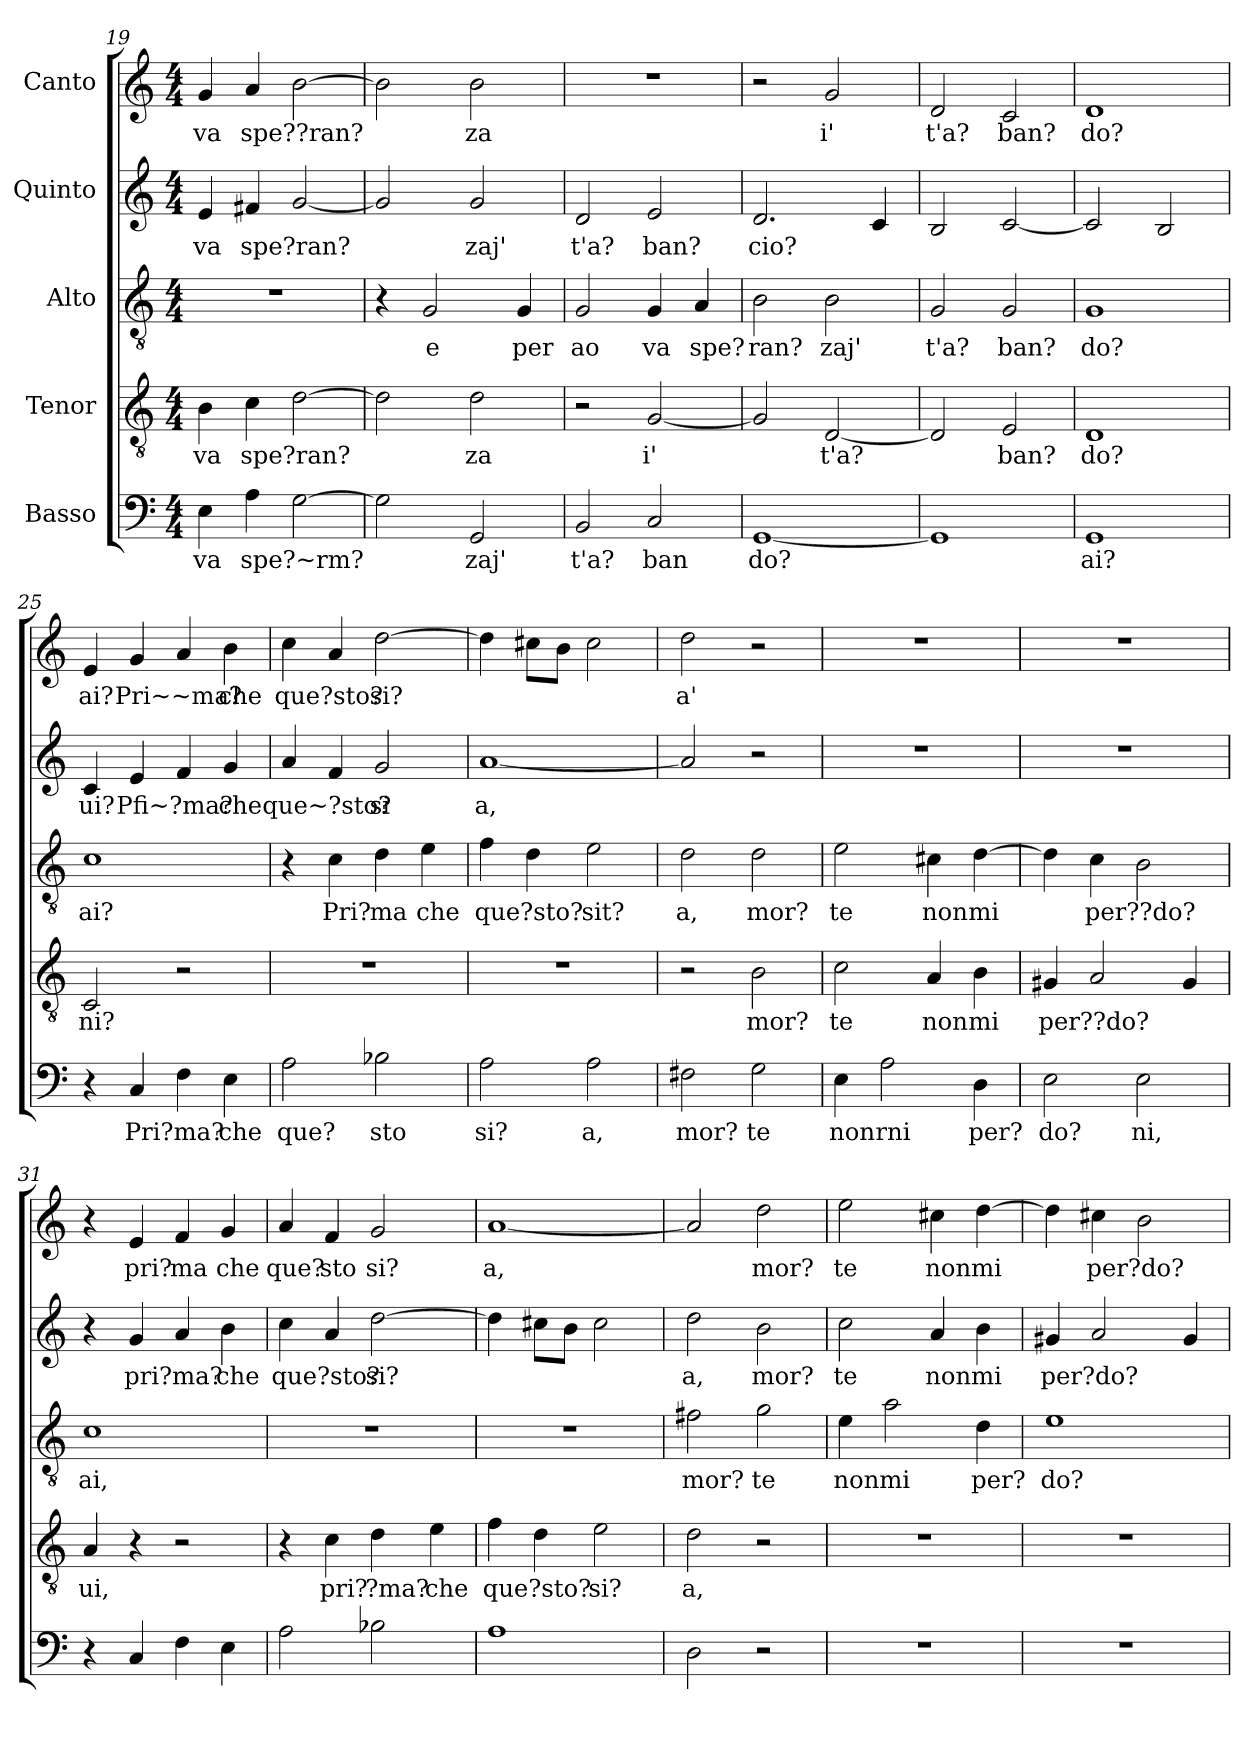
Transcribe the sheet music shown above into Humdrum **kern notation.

**kern	**text	**kern	**text	**kern	**text	**kern	**text	**kern	**text
*part5	*part5	*part4	*part4	*part3	*part3	*part2	*part2	*part1	*part1
*staff5	*staff5	*staff4	*staff4	*staff3	*staff3	*staff2	*staff2	*staff1	*staff1
*I"Basso	*	*I"Tenor	*	*I"Alto	*	*I"Quinto	*	*I"Canto	*
*clefF4	*	*clefGv2	*	*clefGv2	*	*clefG2	*	*clefG2	*
*k[]	*	*k[]	*	*k[]	*	*k[]	*	*k[]	*
*M4/4	*	*M4/4	*	*M4/4	*	*M4/4	*	*M4/4	*
=19	=19	=19	=19	=19	=19	=19	=19	=19	=19
!	!LO:LY:b	!	!LO:LY:b	!	!	!	!LO:LY:b	!	!LO:LY:b
4E\	va	4B\	va	1r	.	4e/	va	4g/	va
!	!LO:LY:b	!	!LO:LY:b	!	!	!	!LO:LY:b	!	!LO:LY:b
4A\	spe?~rm?	4c\	spe?ran?	.	.	4f#X/	spe?ran?	4a/	spe??ran?
[2G\	.	[2d\	.	.	.	[2g/	.	[2b\	.
=20	=20	=20	=20	=20	=20	=20	=20	=20	=20
2G\]	.	2d\]	.	4r	.	2g/]	.	2b\]	.
!	!	!	!	!	!LO:LY:b	!	!	!	!
.	.	.	.	2G/	e	.	.	.	.
!	!LO:LY:b	!	!LO:LY:b	!	!	!	!LO:LY:b	!	!LO:LY:b
2GG/	zaj'	2d\	za	.	.	2g/	zaj'	2b\	za
!	!	!	!	!	!LO:LY:b	!	!	!	!
.	.	.	.	4G/	per	.	.	.	.
=21	=21	=21	=21	=21	=21	=21	=21	=21	=21
!	!LO:LY:b	!	!	!	!LO:LY:b	!	!LO:LY:b	!	!
2BB/	t'a?	2r	.	2G/	ao	2d/	t'a?	1r	.
!	!LO:LY:b	!	!LO:LY:b	!	!LO:LY:b	!	!LO:LY:b	!	!
2C/	ban	[2G/	i'	4G/	va	2e/	ban?	.	.
!	!	!	!	!	!LO:LY:b	!	!	!	!
.	.	.	.	4A/	spe?	.	.	.	.
=22	=22	=22	=22	=22	=22	=22	=22	=22	=22
!	!LO:LY:b	!	!	!	!LO:LY:b	!	!LO:LY:b	!	!
[1GG	do?	2G/]	.	2B\	ran?	2.d/	cio?	2r	.
!	!	!	!LO:LY:b	!	!LO:LY:b	!	!	!	!LO:LY:b
.	.	[2D/	t'a?	2B\	zaj'	.	.	2g/	i'
.	.	.	.	.	.	4c/	.	.	.
=23	=23	=23	=23	=23	=23	=23	=23	=23	=23
!	!	!	!	!	!LO:LY:b	!	!	!	!LO:LY:b
1GG]	.	2D/]	.	2G/	t'a?	2B/	.	2d/	t'a?
!	!	!	!LO:LY:b	!	!LO:LY:b	!	!	!	!LO:LY:b
.	.	2E/	ban?	2G/	ban?	[2c/	.	2c/	ban?
=24	=24	=24	=24	=24	=24	=24	=24	=24	=24
!	!LO:LY:b	!	!LO:LY:b	!	!LO:LY:b	!	!	!	!LO:LY:b
1GG	ai?	1D	do?	1G	do?	2c/]	.	1d	do?
.	.	.	.	.	.	2B/	.	.	.
=25	=25	=25	=25	=25	=25	=25	=25	=25	=25
!	!	!	!LO:LY:b	!	!LO:LY:b	!	!LO:LY:b	!	!LO:LY:b
4r	.	2C/	ni?	1c	ai?	4c/	ui?	4e/	ai?
!	!LO:LY:b	!	!	!	!	!	!LO:LY:b	!	!LO:LY:b
4C/	Pri?ma?	.	.	.	.	4e/	Pfi~?ma?	4g/	Pri~~ma?
4F\	.	2r	.	.	.	4f/	.	4a/	.
!	!LO:LY:b	!	!	!	!	!	!LO:LY:b	!	!LO:LY:b
4E\	che	.	.	.	.	4g/	che	4b\	che
=26	=26	=26	=26	=26	=26	=26	=26	=26	=26
!	!LO:LY:b	!	!	!	!	!	!LO:LY:b	!	!LO:LY:b
2A\	que?	1r	.	4r	.	4a/	que~?sto?	4cc\	que?sto?
!	!	!	!	!	!LO:LY:b	!	!	!	!
.	.	.	.	4c\	Pri?	4f/	.	4a/	.
!	!LO:LY:b	!	!	!	!LO:LY:b	!	!LO:LY:b	!	!LO:LY:b
2B-X\	sto	.	.	4d\	ma	2g/	si	[2dd\	si?
!	!	!	!	!	!LO:LY:b	!	!	!	!
.	.	.	.	4e\	che	.	.	.	.
=27	=27	=27	=27	=27	=27	=27	=27	=27	=27
!	!LO:LY:b	!	!	!	!LO:LY:b	!	!LO:LY:b	!	!
2A\	si?	1r	.	4f\	que?sto?	[1a	a,	4dd\]	.
.	.	.	.	4d\	.	.	.	8cc#X\L	.
.	.	.	.	.	.	.	.	8b\J	.
!	!LO:LY:b	!	!	!	!LO:LY:b	!	!	!	!
2A\	a,	.	.	2e\	sit?	.	.	2cc#\	.
=28	=28	=28	=28	=28	=28	=28	=28	=28	=28
!	!LO:LY:b	!	!	!	!LO:LY:b	!	!	!	!LO:LY:b
2F#X\	mor?	2r	.	2d\	a,	2a/]	.	2dd\	a'
!	!LO:LY:b	!	!LO:LY:b	!	!LO:LY:b	!	!	!	!
2G\	te	2B\	mor?	2d\	mor?	2r	.	2r	.
=29	=29	=29	=29	=29	=29	=29	=29	=29	=29
!	!LO:LY:b	!	!LO:LY:b	!	!LO:LY:b	!	!	!	!
4E\	non	2c\	te	2e\	te	1r	.	1r	.
!	!LO:LY:b	!	!	!	!	!	!	!	!
2A\	rni	.	.	.	.	.	.	.	.
!	!	!	!LO:LY:b	!	!LO:LY:b	!	!	!	!
.	.	4A/	non	4c#X\	non	.	.	.	.
!	!LO:LY:b	!	!LO:LY:b	!	!LO:LY:b	!	!	!	!
4D\	per?	4B\	mi	[4d\	mi	.	.	.	.
=30	=30	=30	=30	=30	=30	=30	=30	=30	=30
!	!LO:LY:b	!	!LO:LY:b	!	!	!	!	!	!
2E\	do?	4G#X/	per??do?	4d\]	.	1r	.	1r	.
!	!	!	!	!	!LO:LY:b	!	!	!	!
.	.	2A/	.	4c\	per??do?	.	.	.	.
!	!LO:LY:b	!	!	!	!	!	!	!	!
2E\	ni,	.	.	2B\	.	.	.	.	.
.	.	4G#/	.	.	.	.	.	.	.
=31	=31	=31	=31	=31	=31	=31	=31	=31	=31
!	!	!	!LO:LY:b	!	!LO:LY:b	!	!	!	!
4r	.	4A/	ui,	1c	ai,	4r	.	4r	.
!	!	!	!	!	!	!	!LO:LY:b	!	!LO:LY:b
4C/	.	4r	.	.	.	4g/	pri?ma?	4e/	pri?
!	!	!	!	!	!	!	!	!	!LO:LY:b
4F\	.	2r	.	.	.	4a/	.	4f/	ma
!	!	!	!	!	!	!	!LO:LY:b	!	!LO:LY:b
4E\	.	.	.	.	.	4b\	che	4g/	che
=32	=32	=32	=32	=32	=32	=32	=32	=32	=32
!	!	!	!	!	!	!	!LO:LY:b	!	!LO:LY:b
2A\	.	4r	.	1r	.	4cc\	que?sto?	4a/	que?
!	!	!	!LO:LY:b	!	!	!	!	!	!LO:LY:b
.	.	4c\	pri?	.	.	4a/	.	4f/	sto
!	!	!	!LO:LY:b	!	!	!	!LO:LY:b	!	!LO:LY:b
2B-X\	.	4d\	?ma?	.	.	[2dd\	si?	2g/	si?
!	!	!	!LO:LY:b	!	!	!	!	!	!
.	.	4e\	che	.	.	.	.	.	.
=33	=33	=33	=33	=33	=33	=33	=33	=33	=33
!	!	!	!LO:LY:b	!	!	!	!	!	!LO:LY:b
1A	.	4f\	que?sto?	1r	.	4dd\]	.	[1a	a,
.	.	4d\	.	.	.	8cc#X\L	.	.	.
.	.	.	.	.	.	8b\J	.	.	.
!	!	!	!LO:LY:b	!	!	!	!	!	!
.	.	2e\	si?	.	.	2cc#\	.	.	.
=34	=34	=34	=34	=34	=34	=34	=34	=34	=34
!	!	!	!LO:LY:b	!	!LO:LY:b	!	!LO:LY:b	!	!
2D\	.	2d\	a,	2f#X\	mor?	2dd\	a,	2a/]	.
!	!	!	!	!	!LO:LY:b	!	!LO:LY:b	!	!LO:LY:b
2r	.	2r	.	2g\	te	2b\	mor?	2dd\	mor?
=35	=35	=35	=35	=35	=35	=35	=35	=35	=35
!	!	!	!	!	!LO:LY:b	!	!LO:LY:b	!	!LO:LY:b
1r	.	1r	.	4e\	non	2cc\	te	2ee\	te
!	!	!	!	!	!LO:LY:b	!	!	!	!
.	.	.	.	2a\	mi	.	.	.	.
!	!	!	!	!	!	!	!LO:LY:b	!	!LO:LY:b
.	.	.	.	.	.	4a/	non	4cc#X\	non
!	!	!	!	!	!LO:LY:b	!	!LO:LY:b	!	!LO:LY:b
.	.	.	.	4d\	per?	4b\	mi	[4dd\	mi
=36	=36	=36	=36	=36	=36	=36	=36	=36	=36
!	!	!	!	!	!LO:LY:b	!	!LO:LY:b	!	!
1r	.	1r	.	1e	do?	4g#X/	per?do?	4dd\]	.
!	!	!	!	!	!	!	!	!	!LO:LY:b
.	.	.	.	.	.	2a/	.	4cc#X\	per?do?
.	.	.	.	.	.	.	.	2b\	.
.	.	.	.	.	.	4g#/	.	.	.
=	=	=	=	=	=	=	=	=	=
*-	*-	*-	*-	*-	*-	*-	*-	*-	*-
